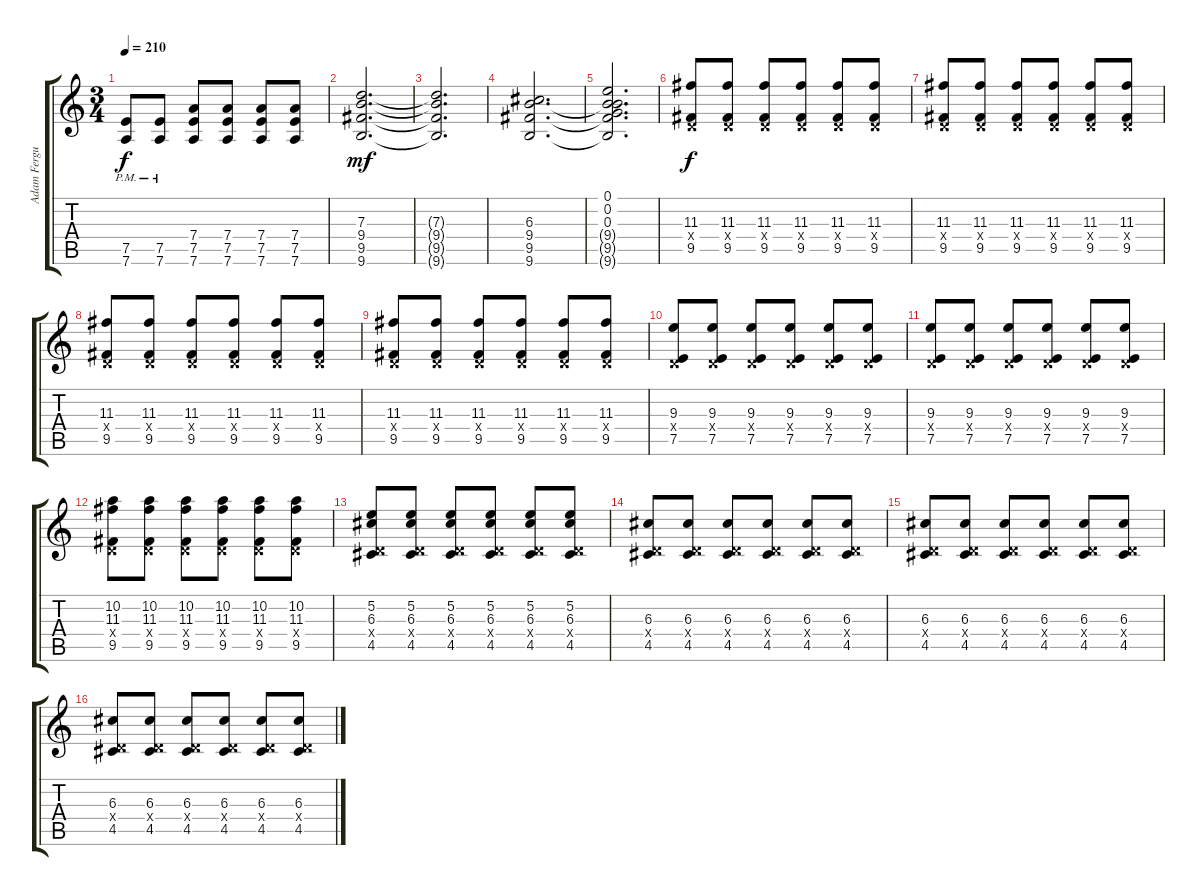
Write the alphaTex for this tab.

\track ("Adam Ferguson - Guitar" "Adam Fergu") {instrument distortionguitar}
\staff {score tabs}
\tuning (E4 B3 G3 D3 A2 D2) {hide}
\ts (3 4)
\tempo 210
\clef g2
\ks c
(7.5{pm} 7.6{pm}).8{dy f} (7.5{pm} 7.6{pm}).8 (7.4 7.5 7.6).8 (7.4 7.5 7.6).8 (7.4 7.5 7.6).8 (7.4 7.5 7.6).8 |
(7.3 9.4 9.5 9.6).2{d dy mf volume 9} |
(7.3{t} 9.4{t} 9.5{t} 9.6{t}).2{d} |
(6.3 9.4 9.5 9.6).2{d volume 8} |
(0.1 0.2 0.3 9.4{t} 9.5{t} 9.6{t}).2{d} |
(11.3 0.4{x} 9.5).8{dy f volume 11} (11.3 0.4{x} 9.5).8 (11.3 0.4{x} 9.5).8 (11.3 0.4{x} 9.5).8 (11.3 0.4{x} 9.5).8 (11.3 0.4{x} 9.5).8 |
(11.3 0.4{x} 9.5).8 (11.3 0.4{x} 9.5).8 (11.3 0.4{x} 9.5).8 (11.3 0.4{x} 9.5).8 (11.3 0.4{x} 9.5).8 (11.3 0.4{x} 9.5).8 |
(11.3 0.4{x} 9.5).8 (11.3 0.4{x} 9.5).8 (11.3 0.4{x} 9.5).8 (11.3 0.4{x} 9.5).8 (11.3 0.4{x} 9.5).8 (11.3 0.4{x} 9.5).8 |
(11.3 0.4{x} 9.5).8 (11.3 0.4{x} 9.5).8 (11.3 0.4{x} 9.5).8 (11.3 0.4{x} 9.5).8 (11.3 0.4{x} 9.5).8 (11.3 0.4{x} 9.5).8 |
(9.3 0.4{x} 7.5).8 (9.3 0.4{x} 7.5).8 (9.3 0.4{x} 7.5).8 (9.3 0.4{x} 7.5).8 (9.3 0.4{x} 7.5).8 (9.3 0.4{x} 7.5).8 |
(9.3 0.4{x} 7.5).8 (9.3 0.4{x} 7.5).8 (9.3 0.4{x} 7.5).8 (9.3 0.4{x} 7.5).8 (9.3 0.4{x} 7.5).8 (9.3 0.4{x} 7.5).8 |
(10.2 11.3 0.4{x} 9.5).8 (10.2 11.3 0.4{x} 9.5).8 (10.2 11.3 0.4{x} 9.5).8 (10.2 11.3 0.4{x} 9.5).8 (10.2 11.3 0.4{x} 9.5).8 (10.2 11.3 0.4{x} 9.5).8 |
(5.2 6.3 0.4{x} 4.5).8 (5.2 6.3 0.4{x} 4.5).8 (5.2 6.3 0.4{x} 4.5).8 (5.2 6.3 0.4{x} 4.5).8 (5.2 6.3 0.4{x} 4.5).8 (5.2 6.3 0.4{x} 4.5).8 |
(6.3 0.4{x} 4.5).8 (6.3 0.4{x} 4.5).8 (6.3 0.4{x} 4.5).8 (6.3 0.4{x} 4.5).8 (6.3 0.4{x} 4.5).8 (6.3 0.4{x} 4.5).8 |
(6.3 0.4{x} 4.5).8 (6.3 0.4{x} 4.5).8 (6.3 0.4{x} 4.5).8 (6.3 0.4{x} 4.5).8 (6.3 0.4{x} 4.5).8 (6.3 0.4{x} 4.5).8 |
(6.3 0.4{x} 4.5).8 (6.3 0.4{x} 4.5).8 (6.3 0.4{x} 4.5).8 (6.3 0.4{x} 4.5).8 (6.3 0.4{x} 4.5).8 (6.3 0.4{x} 4.5).8
